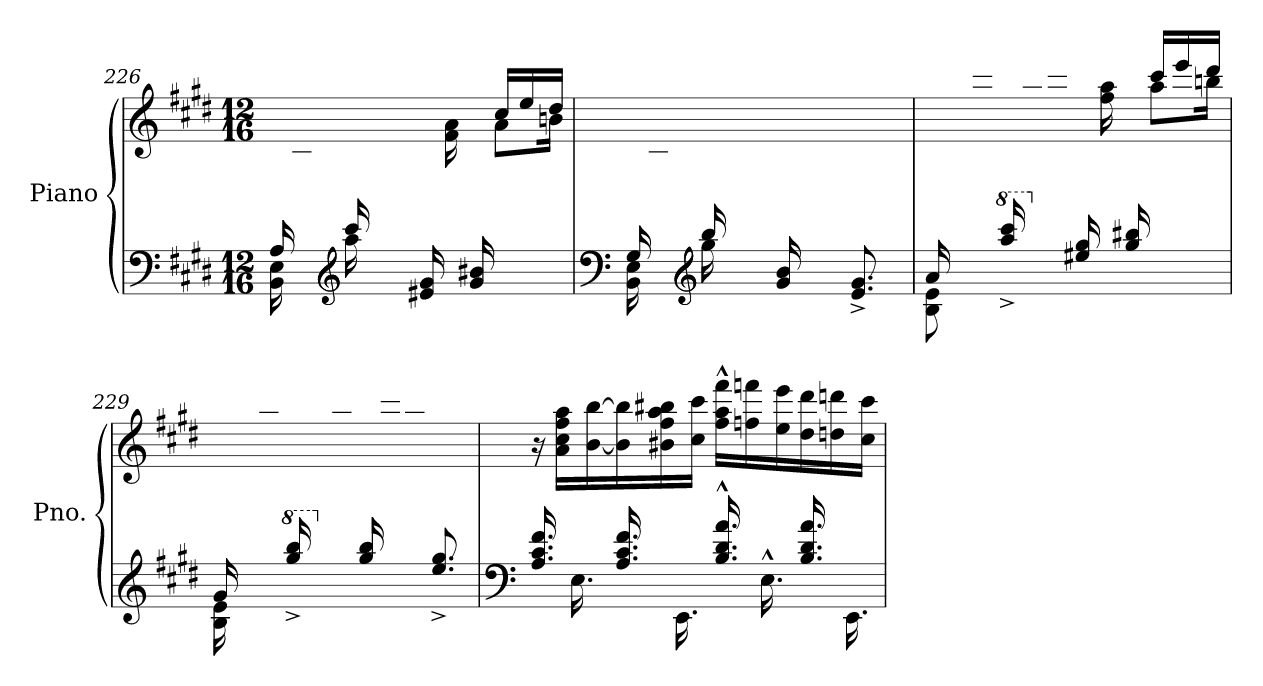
**kern	**kern
*part1	*part1
*staff2	*staff1
*I"Piano	*
*I'Pno.	*
!!LO:LB:g=z
*clefF4	*clefG2
*k[f#c#g#d#]	*k[f#c#g#d#]
*E:	*E:
*M12/16	*M12/16
=226	=226
*^	*^
16A/LL	16BB\ 16E\	16ryy	16ryy
*	*	*v	*v
8ryy	8ryy	16c#\ 16e\
.	.	16a\ 16cc#\JJ
*clefG2	*	*
16ccc#/LL	16aa\	16ryy
8ryy	2ryy	16g#\ 16b#X\
.	.	16a\ 16cc#\JJ
16e#X/ 16g#/LL	.	16ryy
16ryy	.	16f#\ 16a\
16g#/ 16b#/JJ	.	16ryy
*	*	*^
8.ryy	.	16cc#/LL	8a\L
.	.	16ee/	.
.	.	16dd#/JJ	16bn\Jk
*	*	*v	*v
=227	=227	=227
*clefF4	*	*
16G#/LL	16BB\ 16E\	16ryy
8ryy	8ryy	16B\ 16e\
.	.	16g#\ 16b\JJ
*clefG2	*	*
16bb/LL	16gg#\	16ryy
8ryy	4ryy	16e\ 16g#\
.	.	16f#\ 16a\JJ
16g#/ 16b/LL	.	16ryy
4ryy	.	16a\ 16cc#\
.	16ryy	16g#\ 16b\JJ
.	8.e/^ 8.g#/^	8.ryy
16ryy	.	.
!!LO:LB:g=z
=228	=228	=228
*	*	*^
16a/LL	8B\ 8e\	16ryy	16ryy
*	*	*v	*v
8ryy	.	16cc#\ 16ee\
.	2ryy	16aa\ 16ccc#\JJ
*8va	*	*
16aaa/^ 16cccc#/^LL	.	16ryy
*X8va	*	*
8ryy	.	16gg#\ 16bb#X\
.	.	16aa\ 16ccc#\JJ
16ee#X/ 16gg#/LL	.	16ryy
16ryy	.	16ff#\ 16aa\
16gg#/ 16bb#/JJ	.	16ryy
*	*	*^
8.ryy	.	16ccc#/LL	8aa\L
.	8ryy	16eee/	.
.	.	16ddd#/JJ	16bbn\Jk
*	*	*v	*v
=229	=229	=229
16g#/LL	16B\ 16e\	16ryy
8ryy	2ryy	16b\ 16ee\
.	.	16gg#\ 16bb\JJ
*8va	*	*
16ggg#/^ 16bbb/^LL	.	16ryy
*X8va	*	*
8ryy	.	16ee\ 16gg#\
.	.	16ff#\ 16aa\JJ
16gg#/ 16bb/LL	.	16ryy
8ryy	.	16aa\ 16ccc#\
.	.	16gg#\ 16bb\J
8.ee/^ 8.gg#/^J	8.ryy	8.ryy
=230	=230	=230
*clefF4	*	*
16.A/ 16.c#/ 16.f#/	16.ryy	16r
.	.	16a\ 16cc#\ 16ff#\ 16aa\LL
16.ryy	16.E\	.
.	.	[16b\ [16bb\
16.A/ 16.c#/ 16.f#/	16.ryy	16b\] 16bb\]
.	.	16b#X\ 16ff#\ 16aa\ 16bb#X\
16.ryy	16.EE\	.
.	.	16cc#\ 16ccc#\JJ
16.B/^^ 16.d#/^^ 16.a/^^	16.ryy	16ff#\^^ 16aa\^^ 16fff#\^^LL
.	.	16ffn\ 16fffn\
16.ryy	16.E^^\	.
.	.	16ee\ 16eee\
16.B/ 16.d#/ 16.a/	16.ryy	16dd#\ 16ddd#\
.	.	16ddn\ 16dddn\
16.ryy	16.EE\	.
.	.	16cc#\ 16ccc#\JJ
*v	*v	*
=	=
*-	*-
